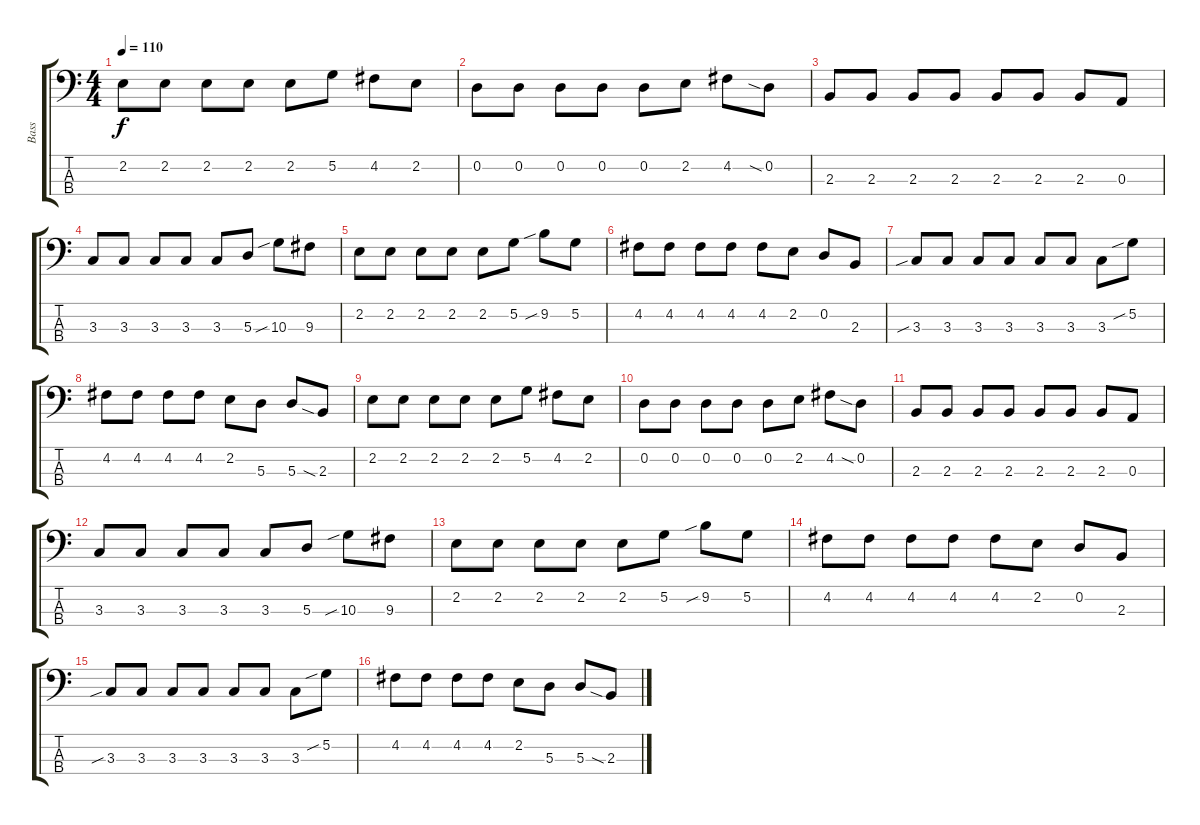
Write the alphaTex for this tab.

\track ("Bass" "Bass") {instrument electricbasspick}
\staff {score tabs}
\tuning (G2 D2 A1 E1) {hide}
\ts (4 4)
\tempo 110
\clef f4
\ks c
2.2.8{dy f} 2.2.8 2.2.8 2.2.8 2.2.8 5.2.8 4.2.8 2.2.8 |
0.2.8 0.2.8 0.2.8 0.2.8 0.2.8 2.2.8 4.2.8 0.2{sia}.8 |
2.3.8 2.3.8 2.3.8 2.3.8 2.3.8 2.3.8 2.3.8 0.3.8 |
3.3.8 3.3.8 3.3.8 3.3.8 3.3.8 5.3.8 10.3{sib}.8 9.3.8 |
2.2.8 2.2.8 2.2.8 2.2.8 2.2.8 5.2.8 9.2{sib}.8 5.2.8 |
4.2.8 4.2.8 4.2.8 4.2.8 4.2.8 2.2.8 0.2.8 2.3.8 |
3.3{sib}.8 3.3.8 3.3.8 3.3.8 3.3.8 3.3.8 3.3.8 5.2{sib}.8 |
4.2.8 4.2.8 4.2.8 4.2.8 2.2.8 5.3.8 5.3.8 2.3{sia}.8 |
2.2.8 2.2.8 2.2.8 2.2.8 2.2.8 5.2.8 4.2.8 2.2.8 |
0.2.8 0.2.8 0.2.8 0.2.8 0.2.8 2.2.8 4.2.8 0.2{sia}.8 |
2.3.8 2.3.8 2.3.8 2.3.8 2.3.8 2.3.8 2.3.8 0.3.8 |
3.3.8 3.3.8 3.3.8 3.3.8 3.3.8 5.3.8 10.3{sib}.8 9.3.8 |
2.2.8 2.2.8 2.2.8 2.2.8 2.2.8 5.2.8 9.2{sib}.8 5.2.8 |
4.2.8 4.2.8 4.2.8 4.2.8 4.2.8 2.2.8 0.2.8 2.3.8 |
3.3{sib}.8 3.3.8 3.3.8 3.3.8 3.3.8 3.3.8 3.3.8 5.2{sib}.8 |
4.2.8 4.2.8 4.2.8 4.2.8 2.2.8 5.3.8 5.3.8 2.3{sia}.8
